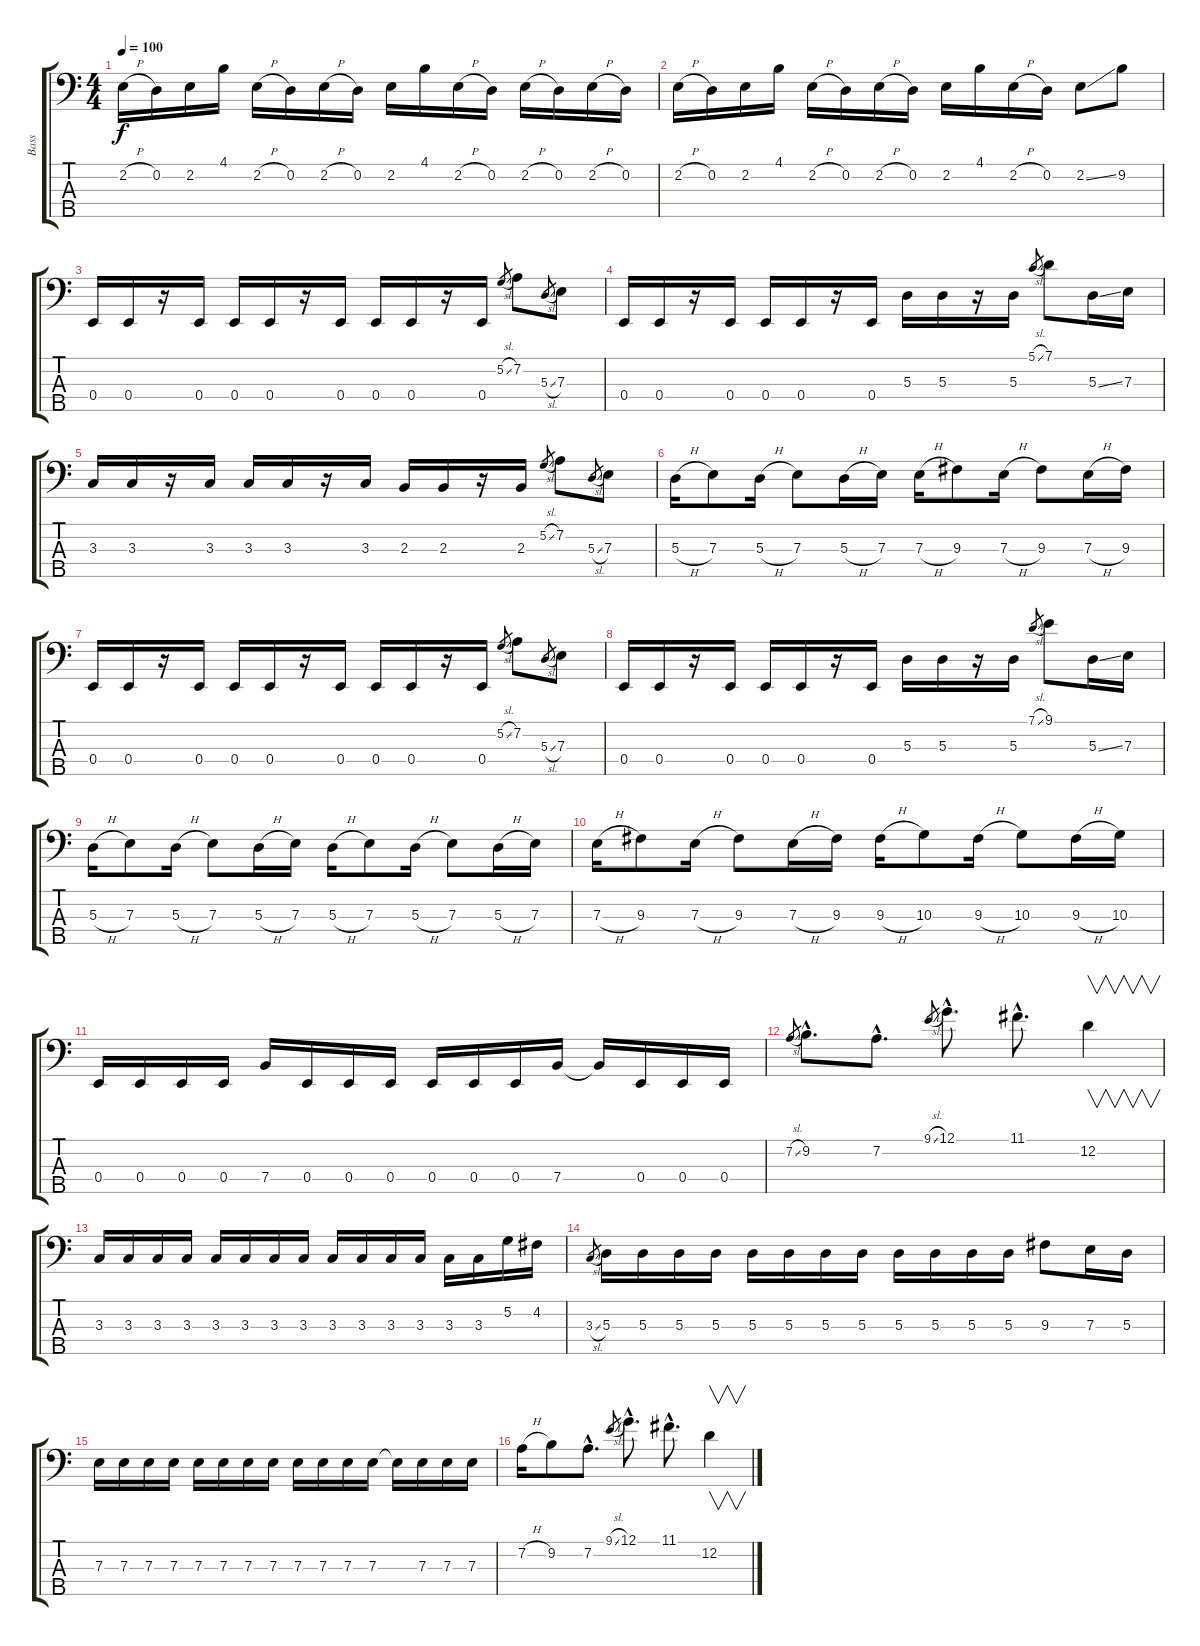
\track ("Bass" "Bass") {instrument electricbasspick}
\staff {score tabs}
\tuning (G2 D2 A1 E1 B0) {hide}
\ts (4 4)
\tempo 100
\clef f4
\ks c
2.2{h}.16{dy f} 0.2.16 2.2.16 4.1.16 2.2{h}.16 0.2.16 2.2{h}.16 0.2.16 2.2.16 4.1.16 2.2{h}.16 0.2.16 2.2{h}.16 0.2.16 2.2{h}.16 0.2.16 |
2.2{h}.16 0.2.16 2.2.16 4.1.16 2.2{h}.16 0.2.16 2.2{h}.16 0.2.16 2.2.16 4.1.16 2.2{h}.16 0.2.16 2.2{ss}.8 9.2.8 |
0.4.16 0.4.16 r.16 0.4.16 0.4.16 0.4.16 r.16 0.4.16 0.4.16 0.4.16 r.16 0.4.16 5.2{sl}.8{gr} 7.2.8 5.3{sl}.8{gr} 7.3.8 |
0.4.16 0.4.16 r.16 0.4.16 0.4.16 0.4.16 r.16 0.4.16 5.3.16 5.3.16 r.16 5.3.16 5.1{sl}.8{gr} 7.1.8 5.3{ss}.16 7.3.16 |
3.3.16 3.3.16 r.16 3.3.16 3.3.16 3.3.16 r.16 3.3.16 2.3.16 2.3.16 r.16 2.3.16 5.2{sl}.8{gr} 7.2.8 5.3{sl}.8{gr} 7.3.8 |
5.3{h}.16 7.3.8 5.3{h}.16 7.3.8 5.3{h}.16 7.3.16 7.3{h}.16 9.3.8 7.3{h}.16 9.3.8 7.3{h}.16 9.3.16 |
0.4.16 0.4.16 r.16 0.4.16 0.4.16 0.4.16 r.16 0.4.16 0.4.16 0.4.16 r.16 0.4.16 5.2{sl}.8{gr} 7.2.8 5.3{sl}.8{gr} 7.3.8 |
0.4.16 0.4.16 r.16 0.4.16 0.4.16 0.4.16 r.16 0.4.16 5.3.16 5.3.16 r.16 5.3.16 7.1{sl}.8{gr} 9.1.8 5.3{ss}.16 7.3.16 |
5.3{h}.16 7.3.8 5.3{h}.16 7.3.8 5.3{h}.16 7.3.16 5.3{h}.16 7.3.8 5.3{h}.16 7.3.8 5.3{h}.16 7.3.16 |
7.3{h}.16 9.3.8 7.3{h}.16 9.3.8 7.3{h}.16 9.3.16 9.3{h}.16 10.3.8 9.3{h}.16 10.3.8 9.3{h}.16 10.3.16 |
0.4.16 0.4.16 0.4.16 0.4.16 7.4.16 0.4.16 0.4.16 0.4.16 0.4.16 0.4.16 0.4.16 7.4.16 7.4{t}.16 0.4.16 0.4.16 0.4.16 |
7.2{sl}.8{gr} 9.2{hac}.8{d} 7.2{hac}.8{d} 9.1{sl}.8{gr} 12.1{hac}.8{d} 11.1{hac}.8{d} 12.2.4{v} |
3.3.16 3.3.16 3.3.16 3.3.16 3.3.16 3.3.16 3.3.16 3.3.16 3.3.16 3.3.16 3.3.16 3.3.16 3.3.16 3.3.16 5.2.16 4.2.16 |
3.3{sl}.8{gr} 5.3.16 5.3.16 5.3.16 5.3.16 5.3.16 5.3.16 5.3.16 5.3.16 5.3.16 5.3.16 5.3.16 5.3.16 9.3.8 7.3.16 5.3.16 |
7.3.16 7.3.16 7.3.16 7.3.16 7.3.16 7.3.16 7.3.16 7.3.16 7.3.16 7.3.16 7.3.16 7.3.16 7.3{t}.16 7.3.16 7.3.16 7.3.16 |
7.2{h}.16 9.2.8 7.2{hac}.8{d} 9.1{sl}.8{gr} 12.1{hac}.8{d} 11.1{hac}.8{d} 12.2.4{v}
